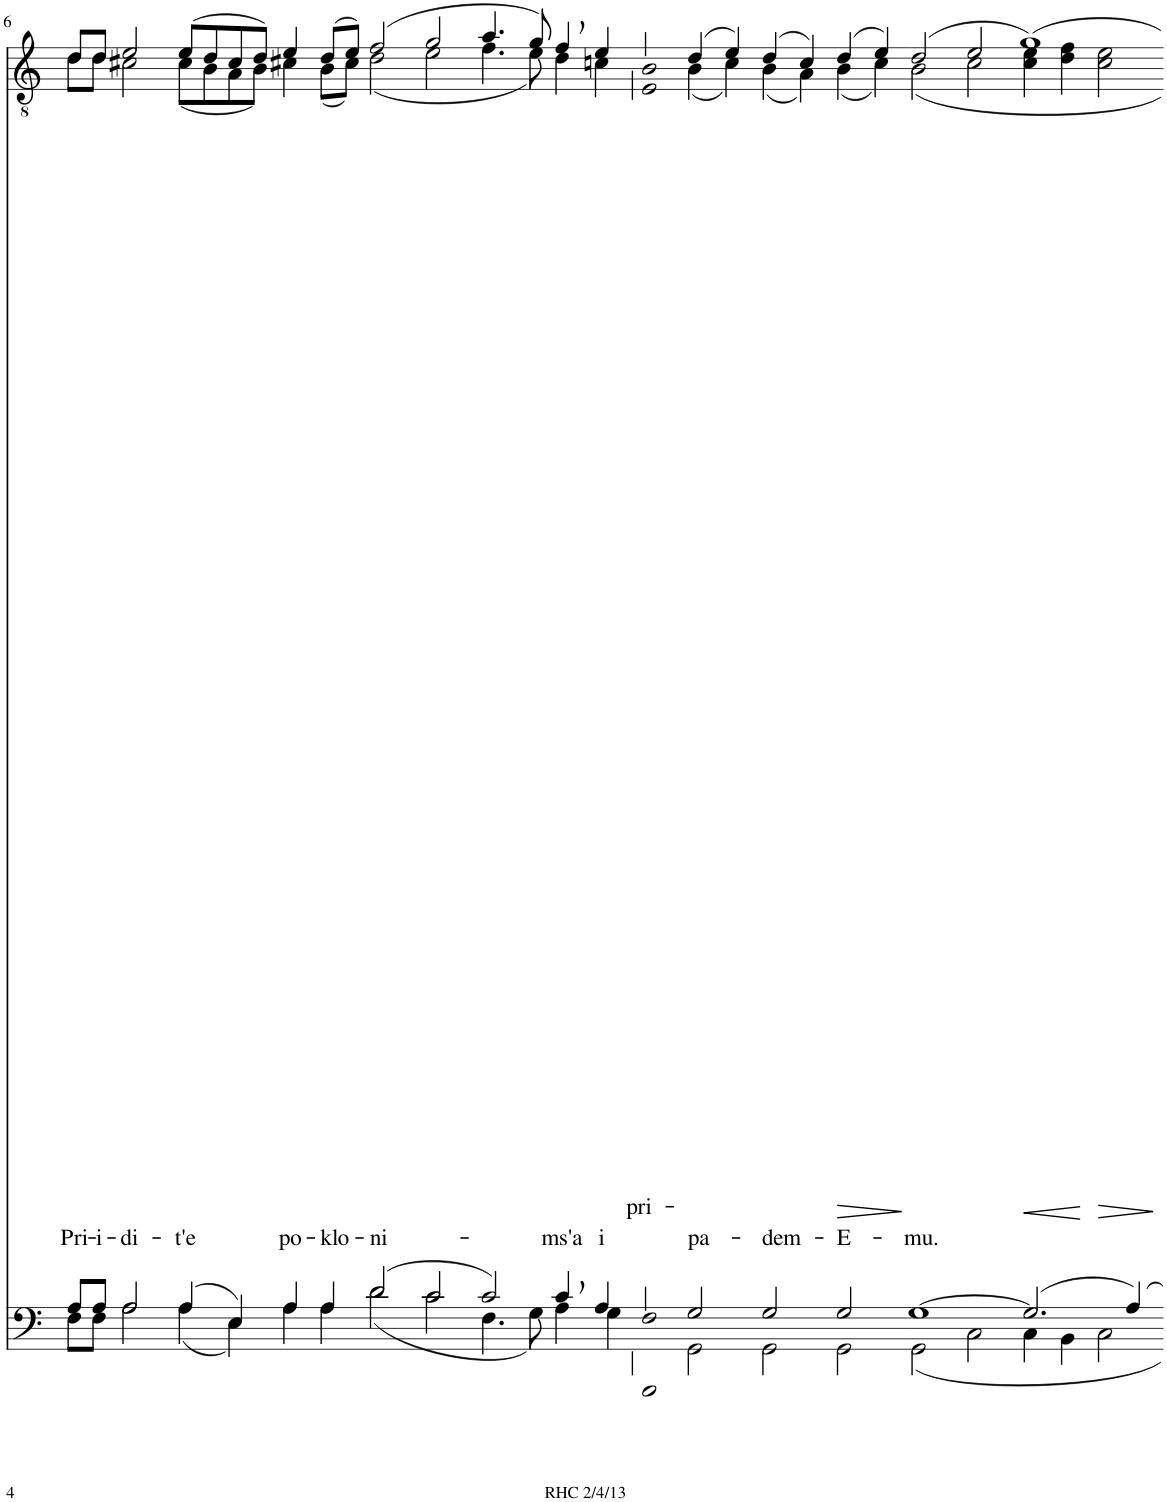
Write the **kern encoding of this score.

**kern	**kern	**text	**dynam
*part2	*part1	*part1	*part1
*staff2	*staff1	*staff1	*staff1
*I"Piano	*I"Piano	*	*
*I'Pno	*I'Pno	*	*
!!LO:PB:g=z
*clefF4	*clefGv2	*	*
*k[]	*k[]	*	*
*M5/4	*M5/4	*	*
=6	=6	=6	=6
*^	*	*	*
!	!	!	!LO:LY:b	!
*	*	*^	*	*
8A/L	8F\L	8d/L	8d\L	Pri-	.
!	!	!	!	!LO:LY:b	!
8A/J	8F\J	8d/J	8d\J	-i-	.
!	!	!	!	!LO:LY:b	!
2A/	2A\	2e/	2c#X\	-di-	.
!	!	!	!	!LO:LY:b	!
(4A/	(4A\	(8e/L	(8c#\L	-t'e	.
.	.	8d/	8B\	.	.
4E/)	4E\)	8c#/	8A\	.	.
.	.	8d/J)	8B\J)	.	.
=7-	=7-	=7-	=7-	=7-	=7-
!	!	!	!	!LO:LY:b	!
4A/	4A\	4e/	4c#X\	po-	.
!	!	!	!	!LO:LY:b	!
4A/	4A\	(8d/L	(8B\L	-klo-	.
.	.	8e/J)	8c#\J)	.	.
!	!	!	!	!LO:LY:b	!
(2d/	(2d\	(2f/	(2d\	-ni-	.
[4c/	[4c\	[4g/	[4e\	.	.
=8-	=8-	=8-	=8-	=8-	=8-
2c/)	4.F\	4.a/	4.f\	.	.
.	4c\]	4g/]	4e\]	.	.
4c/]	.	.	.	.	.
.	8G\)	8g/)	8e\)	.	.
!	!	!	!	!LO:LY:b	!
4c,/	4A\	4f,/	4d\	-ms'a	.
!	!	!	!	!LO:LY:b	!
4A/	4G\	4e/	4cn\	i	.
!	!	!	!	!LO:LY:b	!
[4G/	[4GG\	[4d/	[4B\	pri-	.
=9-	=9-	=9-	=9-	=9-	=9-
!	!	!	!	!LO:LY:b	!
2G/	2GG\	(4d/	(4B\	-pa-	.
.	.	4d/]	4B\]	.	.
4G/]	4GG\]	4e/)	4c\)	.	.
!	!	!	!	!LO:LY:b	!
2G/	2GG\	(4d/	(4B\	-dem-	.
.	.	4c/)	4A\)	.	.
!	!	!	!	!LO:LY:b	!LO:HP:b
[4G/	[4GG\	(4d/	(4B\	-E-	>
4ryy	4ryy	4e/)	4c\)	.	.
*v	*v	*	*	*	*
*	*v	*v	*	*
.	.	.	]
=10-	=10-	=10-	=10-
*^	*	*	*
!	!	!	!LO:LY:b	!
*	*	*^	*	*
[1G	2GG\	(2d/	2B\	-mu.	.
.	4GG\]	2e/	2c\	.	.
.	2C\	.	.	.	.
!	!	!	!	!	!LO:HP:b
4G/]	.	[4g)	4c\ 4e\	.	<
(4G/_	4C\	4ryy	4d\ 4f\	.	[
4ryy	4BB\	2.ryy	2c\ 2e\	.	.
4A/)	2C\	.	.	.	.
4ryy	.	.	4ryy	.	.
*v	*v	*	*	*	*
*	*v	*v	*	*
=11-	=11-	=11-	=11-
2G/]	2.g]	.	.
4ryy	.	.	.
=	=	=	=
*-	*-	*-	*-
